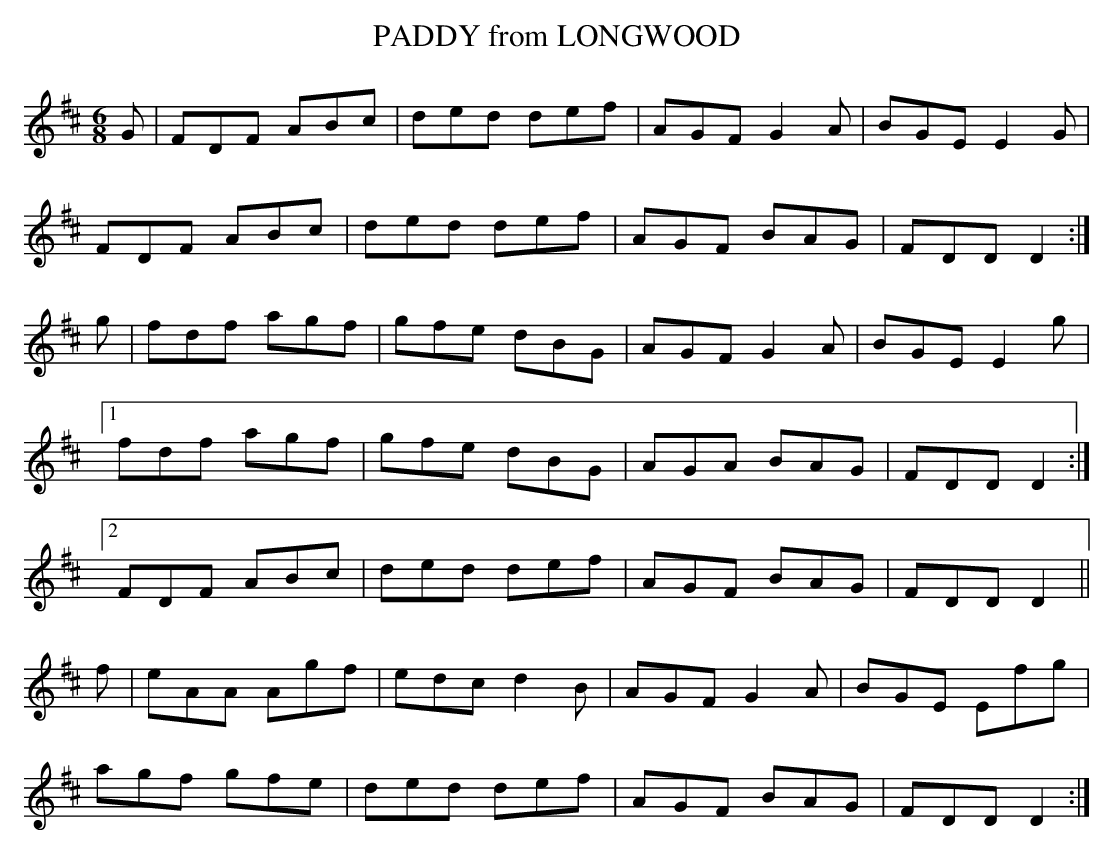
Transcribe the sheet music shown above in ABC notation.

X:1
T:PADDY from LONGWOOD
also called "The Clare Jig", "Mug of Brown Ale", and other names).
I changed the name to "individualize" this one. (Longwood is in Co.
Meath, not far from Trim.)
M:6/8
L:1/8
K:D
G|FDF ABc|ded def|AGF G2A|BGE E2G|
FDF ABc|ded def|AGF BAG|FDD D2:|
g|fdf agf|gfe dBG|AGF G2A|BGE E2g|
[1 fdf agf|gfe dBG|AGA BAG|FDD D2:|
[2 FDF ABc|ded def|AGF BAG|FDD D2||
f|eAA Agf|edc d2B|AGF G2A|BGE Efg|
agf gfe|ded def|AGF BAG|FDD D2:|
